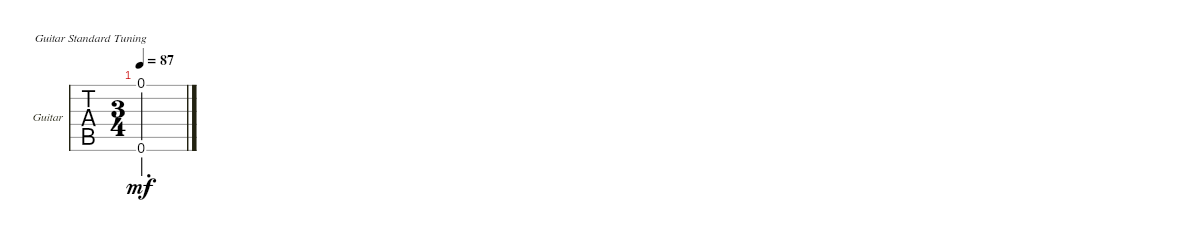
\bracketExtendMode groupsimilarinstruments
\firstSystemTrackNameOrientation horizontal
\otherSystemsTrackNameOrientation horizontal
\track ("" "Guitar") {instrument acousticguitarsteel}
\staff {tabs}
\tuning (E4 B3 G3 D3 A2 E2)
\ts (3 4)
\tempo 87
\clef g2
\ks c
(0.1 0.6).2{d dy mf}
